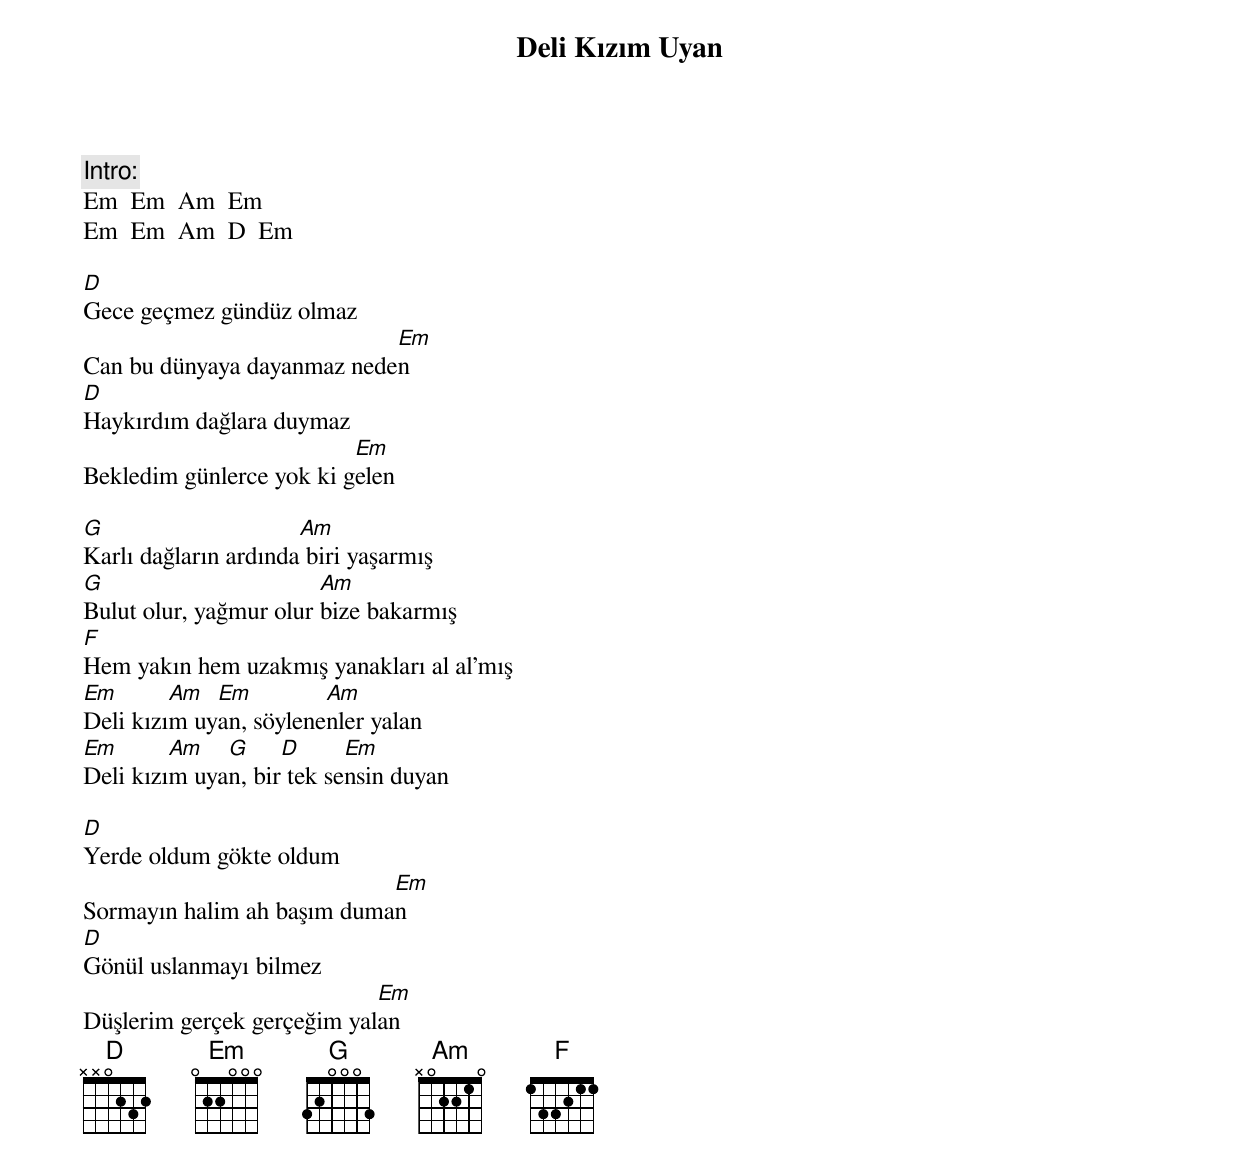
{title: Deli Kızım Uyan}
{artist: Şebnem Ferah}

Intro:
Em  Em  Am  Em
Em  Em  Am  D  Em

D
Gece geçmez gündüz olmaz
                            Em
Can bu dünyaya dayanmaz neden
D
Haykırdım dağlara duymaz
                          Em
Bekledim günlerce yok ki gelen

G                     Am
Karlı dağların ardında biri yaşarmış
G                       Am
Bulut olur, yağmur olur bize bakarmış
F
Hem yakın hem uzakmış yanakları al al'mış
Em       Am  Em         Am
Deli kızım uyan, söylenenler yalan
Em       Am   G     D      Em
Deli kızım uyan, bir tek sensin duyan

D
Yerde oldum gökte oldum
                            Em
Sormayın halim ah başım duman
D
Gönül uslanmayı bilmez
                            Em
Düşlerim gerçek gerçeğim yalan
